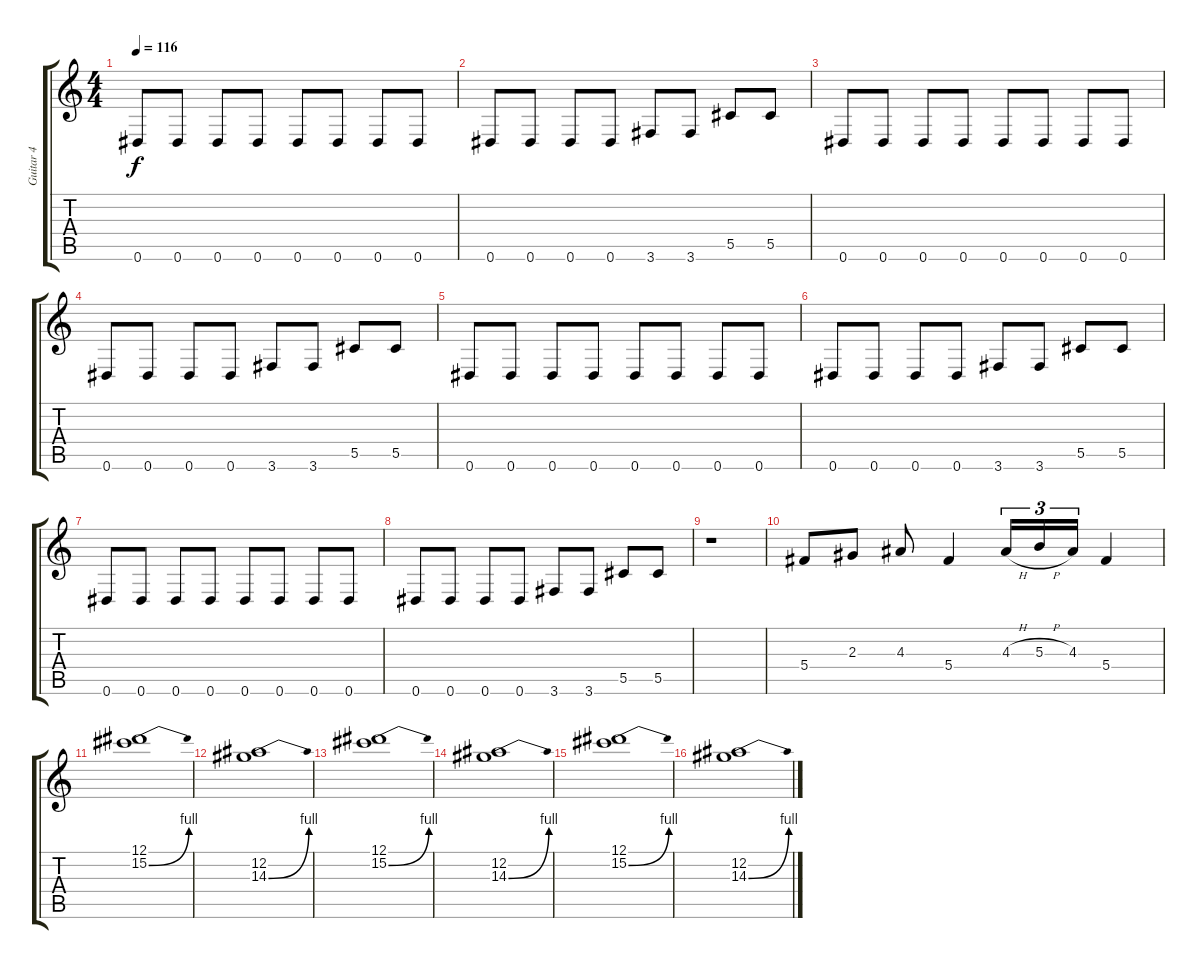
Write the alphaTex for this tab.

\track ("Guitar 4" "Guitar 4") {instrument overdrivenguitar}
\staff {score tabs}
\tuning (Eb4 Bb3 Gb3 Db3 Ab2 Eb2) {hide}
\ts (4 4)
\tempo 116
\clef g2
\ks c
0.6.8{dy f} 0.6.8 0.6.8 0.6.8 0.6.8 0.6.8 0.6.8 0.6.8 |
0.6.8 0.6.8 0.6.8 0.6.8 3.6.8 3.6.8 5.5.8 5.5.8 |
0.6.8 0.6.8 0.6.8 0.6.8 0.6.8 0.6.8 0.6.8 0.6.8 |
0.6.8 0.6.8 0.6.8 0.6.8 3.6.8 3.6.8 5.5.8 5.5.8 |
0.6.8 0.6.8 0.6.8 0.6.8 0.6.8 0.6.8 0.6.8 0.6.8 |
0.6.8 0.6.8 0.6.8 0.6.8 3.6.8 3.6.8 5.5.8 5.5.8 |
0.6.8 0.6.8 0.6.8 0.6.8 0.6.8 0.6.8 0.6.8 0.6.8 |
0.6.8 0.6.8 0.6.8 0.6.8 3.6.8 3.6.8 5.5.8 5.5.8 |
r.1 |
5.4.8 2.3.8 4.3.8 5.4.4 4.3{h}.16{tu (3 2)} 5.3{h}.16{tu (3 2)} 4.3.16{tu (3 2)} 5.4.4 |
(12.1 15.2{be (bend 0 0 60 4)}).1{volume 9} |
(12.2 14.3{be (bend 0 0 60 4)}).1 |
(12.1 15.2{be (bend 0 0 60 4)}).1 |
(12.2 14.3{be (bend 0 0 60 4)}).1 |
(12.1 15.2{be (bend 0 0 60 4)}).1 |
(12.2 14.3{be (bend 0 0 60 4)}).1
